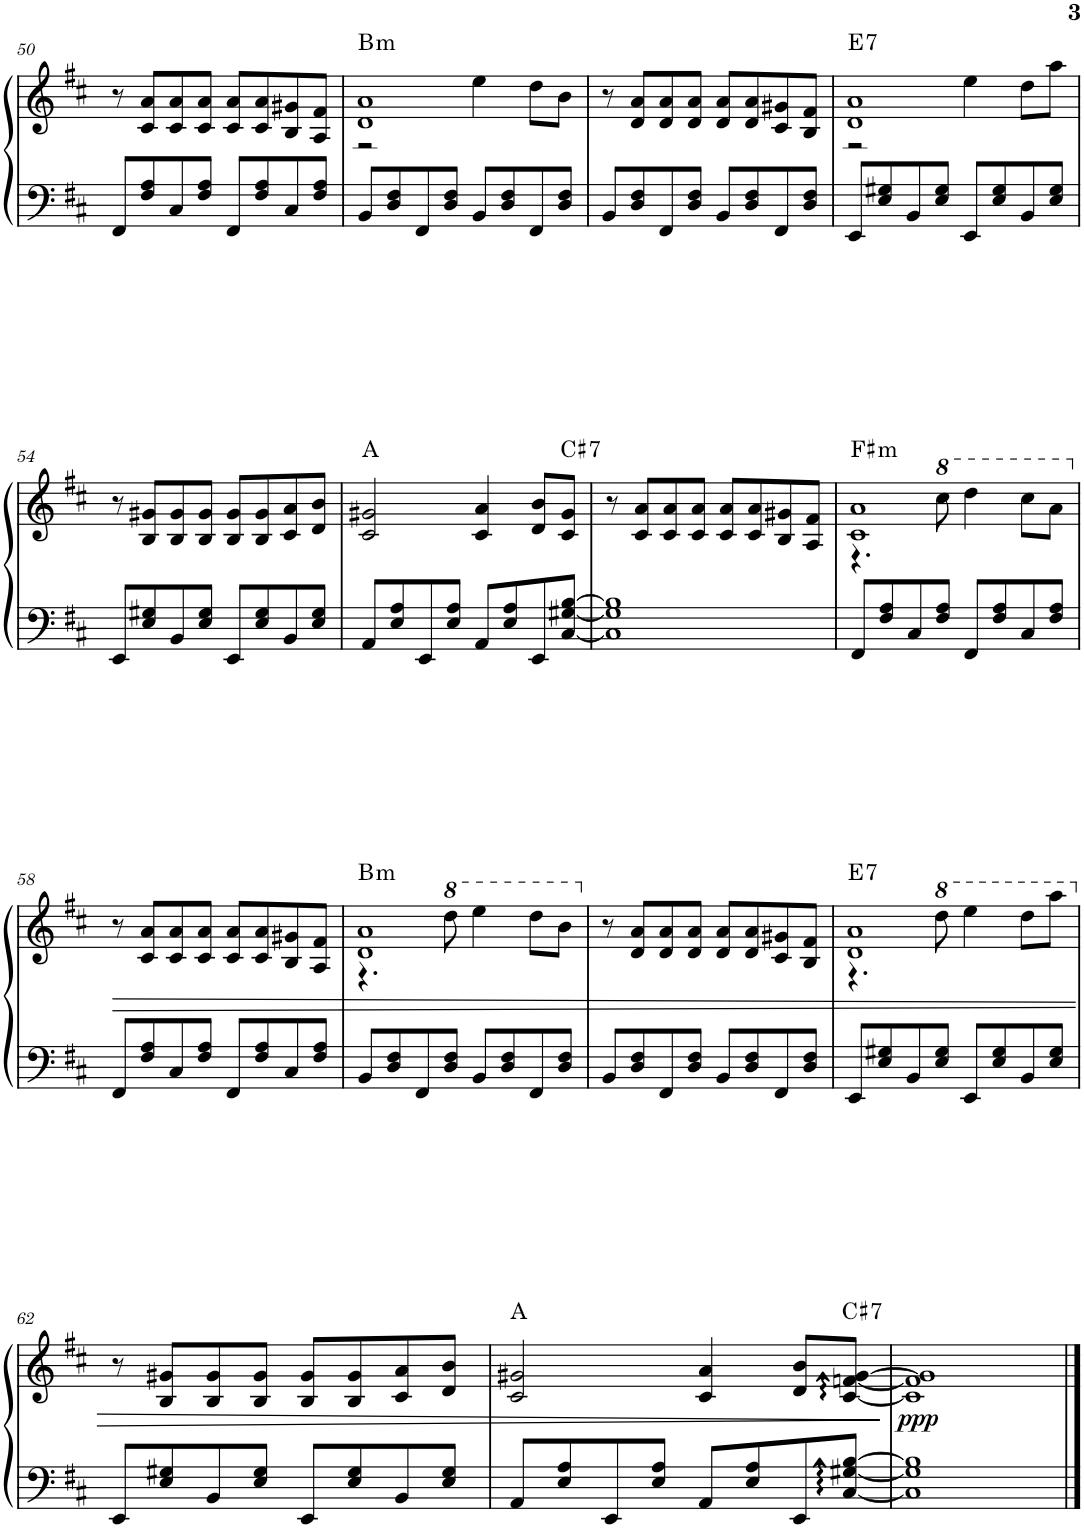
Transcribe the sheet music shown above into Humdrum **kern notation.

**kern	**kern	**dynam	**harte
*part1	*part1	*part1	*part1
*staff2	*staff1	*staff1/2	*
*I"Piano	*	*	*
*I'Pno.	*	*	*
!!LO:PB:g=z
*clefF4	*clefG2	*	*
*k[f#c#]	*k[f#c#]	*	*
*M4/4	*M4/4	*	*
=50	=50	=50	=50
8FF#/L	8r	.	.
8F#/ 8A/	8c#/ 8a/L	.	.
8C#/	8c#/ 8a/	.	.
8F#/ 8A/J	8c#/ 8a/J	.	.
8FF#/L	8c#/ 8a/L	.	.
8F#/ 8A/	8c#/ 8a/	.	.
8C#/	8B/ 8g#X/	.	.
8F#/ 8A/J	8A/ 8f#/J	.	.
=51	=51	=51	=51
*	*^	*	*
!	!	!	!	!LO:H:kt=m
8BB/L	1d 1a	2r	.	B:min
8D/ 8F#/	.	.	.	.
8FF#/	.	.	.	.
8D/ 8F#/J	.	.	.	.
8BB/L	.	4ee\	.	.
8D/ 8F#/	.	.	.	.
8FF#/	.	8dd\L	.	.
8D/ 8F#/J	.	8b\J	.	.
*	*v	*v	*	*
=52	=52	=52	=52
8BB/L	8r	.	.
8D/ 8F#/	8d/ 8a/L	.	.
8FF#/	8d/ 8a/	.	.
8D/ 8F#/J	8d/ 8a/J	.	.
8BB/L	8d/ 8a/L	.	.
8D/ 8F#/	8d/ 8a/	.	.
8FF#/	8c#/ 8g#X/	.	.
8D/ 8F#/J	8B/ 8f#/J	.	.
=53	=53	=53	=53
*	*^	*	*
!	!	!	!	!LO:H:kt=7
8EE/L	1d 1a	2r	.	E:7
8E/ 8G#X/	.	.	.	.
8BB/	.	.	.	.
8E/ 8G#/J	.	.	.	.
8EE/L	.	4ee\	.	.
8E/ 8G#/	.	.	.	.
8BB/	.	8dd\L	.	.
8E/ 8G#/J	.	8aa\J	.	.
*	*v	*v	*	*
!!LO:LB:g=z
=54	=54	=54	=54
8EE/L	8r	.	.
8E/ 8G#X/	8B/ 8g#X/L	.	.
8BB/	8B/ 8g#/	.	.
8E/ 8G#/J	8B/ 8g#/J	.	.
8EE/L	8B/ 8g#/L	.	.
8E/ 8G#/	8B/ 8g#/	.	.
8BB/	8c#/ 8a/	.	.
8E/ 8G#/J	8d/ 8b/J	.	.
=55	=55	=55	=55
8AA/L	2c#/ 2g#X/	.	A:maj
8E/ 8A/	.	.	.
8EE/	.	.	.
8E/ 8A/J	.	.	.
8AA/L	4c#/ 4a/	.	.
8E/ 8A/	.	.	.
8EE/	8d/ 8b/L	.	.
!	!	!	!LO:H:kt=7
[8C#/ [8G#X/ [8B/J	8c#/ 8g#/J	.	C#:7
=56	=56	=56	=56
1C#] 1G#] 1B]	8r	.	.
.	8c#/ 8a/L	.	.
.	8c#/ 8a/	.	.
.	8c#/ 8a/J	.	.
.	8c#/ 8a/L	.	.
.	8c#/ 8a/	.	.
.	8B/ 8g#X/	.	.
.	8A/ 8f#/J	.	.
=57	=57	=57	=57
*	*^	*	*
!	!	!	!	!LO:H:kt=m
8FF#/L	1c# 1a	4.r	.	F#:min
8F#/ 8A/	.	.	.	.
8C#/	.	.	.	.
*	*8va	*	*	*
8F#/ 8A/J	.	8ccc#\	.	.
8FF#/L	.	4ddd\	.	.
8F#/ 8A/	.	.	.	.
8C#/	.	8ccc#\L	.	.
8F#/ 8A/J	.	8aa\J	.	.
!!LO:LB:g=z
=58	=58	=58	=58	=58
!	!	!	!LO:HP:b	!
*	*v	*v	*	*
8FF#/L	8r	>	.
8F#/ 8A/	8c#/ 8a/L	.	.
8C#/	8c#/ 8a/	.	.
8F#/ 8A/J	8c#/ 8a/J	.	.
8FF#/L	8c#/ 8a/L	.	.
8F#/ 8A/	8c#/ 8a/	.	.
8C#/	8B/ 8g#X/	.	.
8F#/ 8A/J	8A/ 8f#/J	.	.
=59	=59	=59	=59
*	*^	*	*
!	!	!	!	!LO:H:kt=m
8BB/L	1d 1a	4.r	.	B:min
8D/ 8F#/	.	.	.	.
8FF#/	.	.	.	.
*	*8va	*	*	*
8D/ 8F#/J	.	8ddd\	.	.
8BB/L	.	4eee\	.	.
8D/ 8F#/	.	.	.	.
8FF#/	.	8ddd\L	.	.
8D/ 8F#/J	.	8bb\J	.	.
*	*v	*v	*	*
=60	=60	=60	=60
*	*X8va	*	*
8BB/L	8r	.	.
8D/ 8F#/	8d/ 8a/L	.	.
8FF#/	8d/ 8a/	.	.
8D/ 8F#/J	8d/ 8a/J	.	.
8BB/L	8d/ 8a/L	.	.
8D/ 8F#/	8d/ 8a/	.	.
8FF#/	8c#/ 8g#X/	.	.
8D/ 8F#/J	8B/ 8f#/J	.	.
=61	=61	=61	=61
*	*^	*	*
!	!	!	!	!LO:H:kt=7
8EE/L	1d 1a	4.r	.	E:7
8E/ 8G#X/	.	.	.	.
8BB/	.	.	.	.
8E/ 8G#/J	.	8ddd\	.	.
8EE/L	.	4eee\	.	.
8E/ 8G#/	.	.	.	.
8BB/	.	8ddd\L	.	.
8E/ 8G#/J	.	8aaa\J	.	.
*	*v	*v	*	*
!!LO:LB:g=z
=62	=62	=62	=62
*	*X8va	*	*
8EE/L	8r	.	.
8E/ 8G#X/	8B/ 8g#X/L	.	.
8BB/	8B/ 8g#/	.	.
8E/ 8G#/J	8B/ 8g#/J	.	.
8EE/L	8B/ 8g#/L	.	.
8E/ 8G#/	8B/ 8g#/	.	.
8BB/	8c#/ 8a/	.	.
8E/ 8G#/J	8d/ 8b/J	.	.
=63	=63	=63	=63
8AA/L	2c#/ 2g#X/	.	A:maj
8E/ 8A/	.	.	.
8EE/	.	.	.
8E/ 8A/J	.	.	.
8AA/L	4c#/ 4a/	.	.
8E/ 8A/	.	.	.
8EE/	8d/ 8b/L	.	.
!	!	!	!LO:H:kt=7
[8C#/: [8G#X/: [8B/:J	[8c#/ [8fn/ [8g#/J	.	C#:7
.	.	]	.
=64	=64	=64	=64
!	!	!LO:DY:b	!
1C#] 1G#] 1B]	1c#] 1f] 1g#]	ppp	.
==	==	==	==
*-	*-	*-	*-
